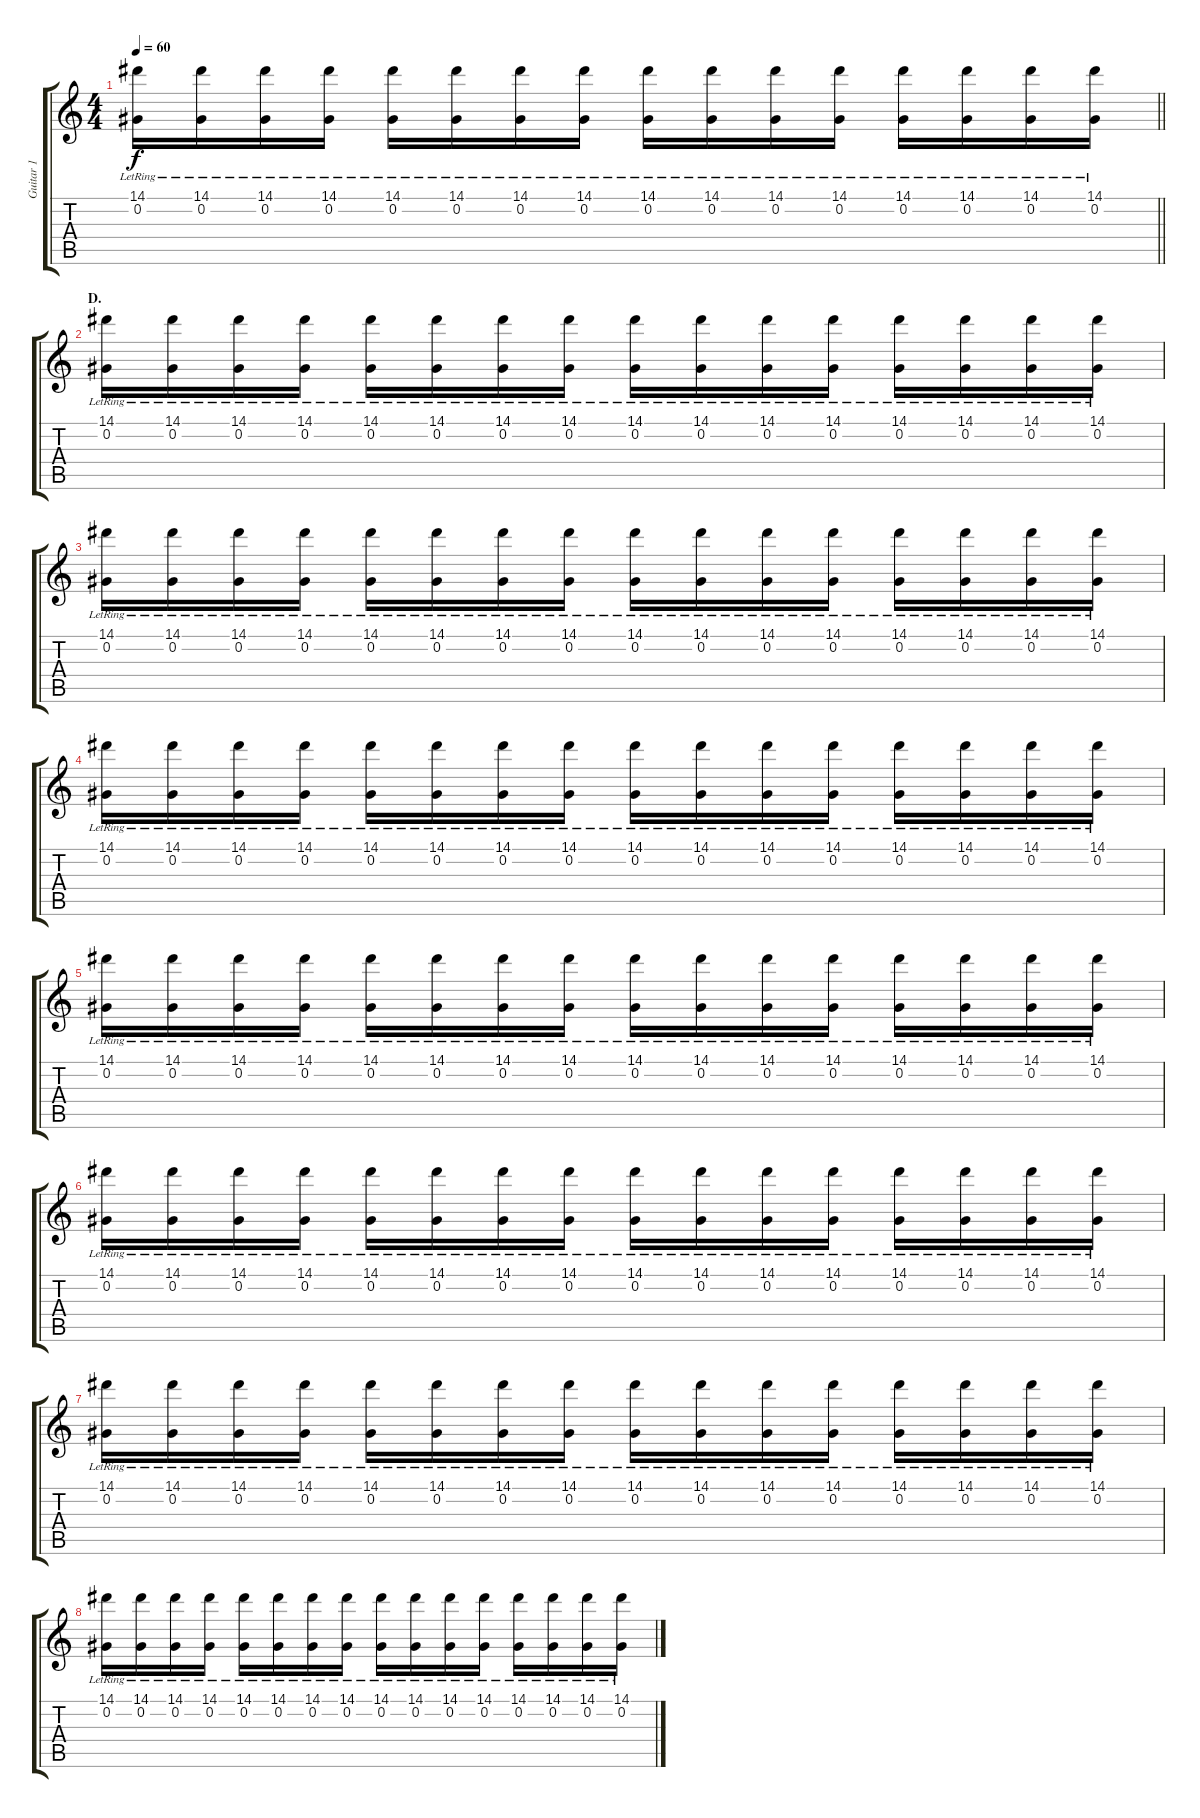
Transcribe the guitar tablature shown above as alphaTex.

\track ("Guitar 1" "Guitar 1") {instrument electricguitarclean}
\staff {score tabs}
\tuning (Db4 Ab3 E3 B2 Gb2 Db2) {hide}
\ts (4 4)
\tempo 60
\clef g2
\barLineRight lightlight
\ks c
(14.1{lr} 0.2{lr}).16{dy f} (14.1{lr} 0.2{lr}).16 (14.1{lr} 0.2{lr}).16 (14.1{lr} 0.2{lr}).16 (14.1{lr} 0.2{lr}).16 (14.1{lr} 0.2{lr}).16 (14.1{lr} 0.2{lr}).16 (14.1{lr} 0.2{lr}).16 (14.1{lr} 0.2{lr}).16 (14.1{lr} 0.2{lr}).16 (14.1{lr} 0.2{lr}).16 (14.1{lr} 0.2{lr}).16 (14.1{lr} 0.2{lr}).16 (14.1{lr} 0.2{lr}).16 (14.1{lr} 0.2{lr}).16 (14.1{lr} 0.2{lr}).16 |
\section ("" "D.")
(14.1{lr} 0.2{lr}).16 (14.1{lr} 0.2{lr}).16 (14.1{lr} 0.2{lr}).16 (14.1{lr} 0.2{lr}).16 (14.1{lr} 0.2{lr}).16 (14.1{lr} 0.2{lr}).16 (14.1{lr} 0.2{lr}).16 (14.1{lr} 0.2{lr}).16 (14.1{lr} 0.2{lr}).16 (14.1{lr} 0.2{lr}).16 (14.1{lr} 0.2{lr}).16 (14.1{lr} 0.2{lr}).16 (14.1{lr} 0.2{lr}).16 (14.1{lr} 0.2{lr}).16 (14.1{lr} 0.2{lr}).16 (14.1{lr} 0.2{lr}).16 |
(14.1{lr} 0.2{lr}).16 (14.1{lr} 0.2{lr}).16 (14.1{lr} 0.2{lr}).16 (14.1{lr} 0.2{lr}).16 (14.1{lr} 0.2{lr}).16 (14.1{lr} 0.2{lr}).16 (14.1{lr} 0.2{lr}).16 (14.1{lr} 0.2{lr}).16 (14.1{lr} 0.2{lr}).16 (14.1{lr} 0.2{lr}).16 (14.1{lr} 0.2{lr}).16 (14.1{lr} 0.2{lr}).16 (14.1{lr} 0.2{lr}).16 (14.1{lr} 0.2{lr}).16 (14.1{lr} 0.2{lr}).16 (14.1{lr} 0.2{lr}).16 |
(14.1{lr} 0.2{lr}).16 (14.1{lr} 0.2{lr}).16 (14.1{lr} 0.2{lr}).16 (14.1{lr} 0.2{lr}).16 (14.1{lr} 0.2{lr}).16 (14.1{lr} 0.2{lr}).16 (14.1{lr} 0.2{lr}).16 (14.1{lr} 0.2{lr}).16 (14.1{lr} 0.2{lr}).16 (14.1{lr} 0.2{lr}).16 (14.1{lr} 0.2{lr}).16 (14.1{lr} 0.2{lr}).16 (14.1{lr} 0.2{lr}).16 (14.1{lr} 0.2{lr}).16 (14.1{lr} 0.2{lr}).16 (14.1{lr} 0.2{lr}).16 |
(14.1{lr} 0.2{lr}).16 (14.1{lr} 0.2{lr}).16 (14.1{lr} 0.2{lr}).16 (14.1{lr} 0.2{lr}).16 (14.1{lr} 0.2{lr}).16 (14.1{lr} 0.2{lr}).16 (14.1{lr} 0.2{lr}).16 (14.1{lr} 0.2{lr}).16 (14.1{lr} 0.2{lr}).16 (14.1{lr} 0.2{lr}).16 (14.1{lr} 0.2{lr}).16 (14.1{lr} 0.2{lr}).16 (14.1{lr} 0.2{lr}).16 (14.1{lr} 0.2{lr}).16 (14.1{lr} 0.2{lr}).16 (14.1{lr} 0.2{lr}).16 |
(14.1{lr} 0.2{lr}).16 (14.1{lr} 0.2{lr}).16 (14.1{lr} 0.2{lr}).16 (14.1{lr} 0.2{lr}).16 (14.1{lr} 0.2{lr}).16 (14.1{lr} 0.2{lr}).16 (14.1{lr} 0.2{lr}).16 (14.1{lr} 0.2{lr}).16 (14.1{lr} 0.2{lr}).16 (14.1{lr} 0.2{lr}).16 (14.1{lr} 0.2{lr}).16 (14.1{lr} 0.2{lr}).16 (14.1{lr} 0.2{lr}).16 (14.1{lr} 0.2{lr}).16 (14.1{lr} 0.2{lr}).16 (14.1{lr} 0.2{lr}).16 |
(14.1{lr} 0.2{lr}).16 (14.1{lr} 0.2{lr}).16 (14.1{lr} 0.2{lr}).16 (14.1{lr} 0.2{lr}).16 (14.1{lr} 0.2{lr}).16 (14.1{lr} 0.2{lr}).16 (14.1{lr} 0.2{lr}).16 (14.1{lr} 0.2{lr}).16 (14.1{lr} 0.2{lr}).16 (14.1{lr} 0.2{lr}).16 (14.1{lr} 0.2{lr}).16 (14.1{lr} 0.2{lr}).16 (14.1{lr} 0.2{lr}).16 (14.1{lr} 0.2{lr}).16 (14.1{lr} 0.2{lr}).16 (14.1{lr} 0.2{lr}).16 |
(14.1{lr} 0.2{lr}).16 (14.1{lr} 0.2{lr}).16 (14.1{lr} 0.2{lr}).16 (14.1{lr} 0.2{lr}).16 (14.1{lr} 0.2{lr}).16 (14.1{lr} 0.2{lr}).16 (14.1{lr} 0.2{lr}).16 (14.1{lr} 0.2{lr}).16 (14.1{lr} 0.2{lr}).16 (14.1{lr} 0.2{lr}).16 (14.1{lr} 0.2{lr}).16 (14.1{lr} 0.2{lr}).16 (14.1{lr} 0.2{lr}).16 (14.1{lr} 0.2{lr}).16 (14.1{lr} 0.2{lr}).16 (14.1{lr} 0.2{lr}).16
